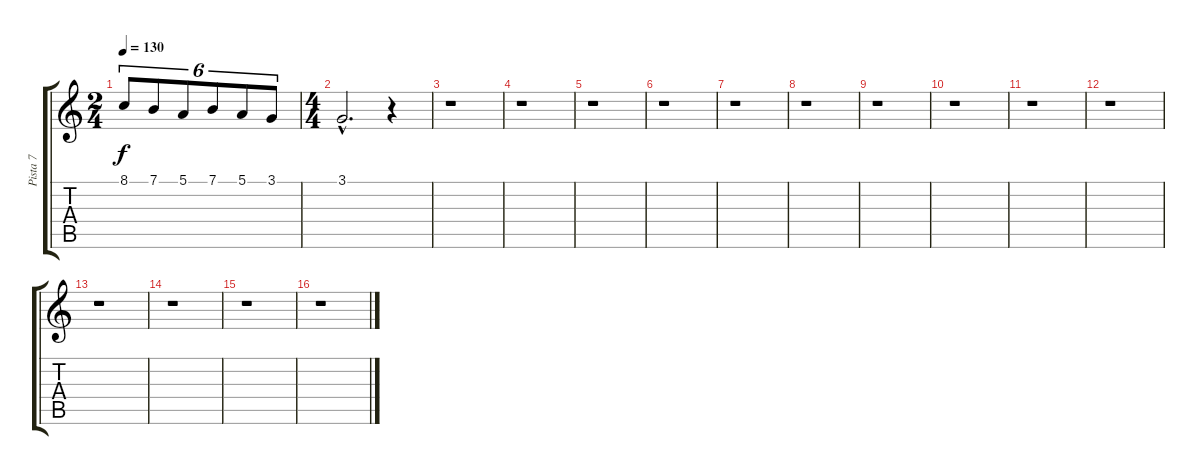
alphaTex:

\track ("Pista 7" "Pista 7") {instrument brasssection}
\staff {score tabs}
\tuning (E4 B3 G3 D3 A2 E2) {hide}
\ts (2 4)
\tempo 130
\clef g2
\ks c
8.1.8{tu (6 4) dy f} 7.1.8{tu (6 4)} 5.1.8{tu (6 4)} 7.1.8{tu (6 4)} 5.1.8{tu (6 4)} 3.1.8{tu (6 4)} |
\ts (4 4)
3.1{hac}.2{d} r.4 |
r.1 |
r.1 |
r.1 |
r.1 |
r.1 |
r.1 |
r.1 |
r.1 |
r.1 |
r.1 |
r.1 |
r.1 |
r.1 |
r.1
